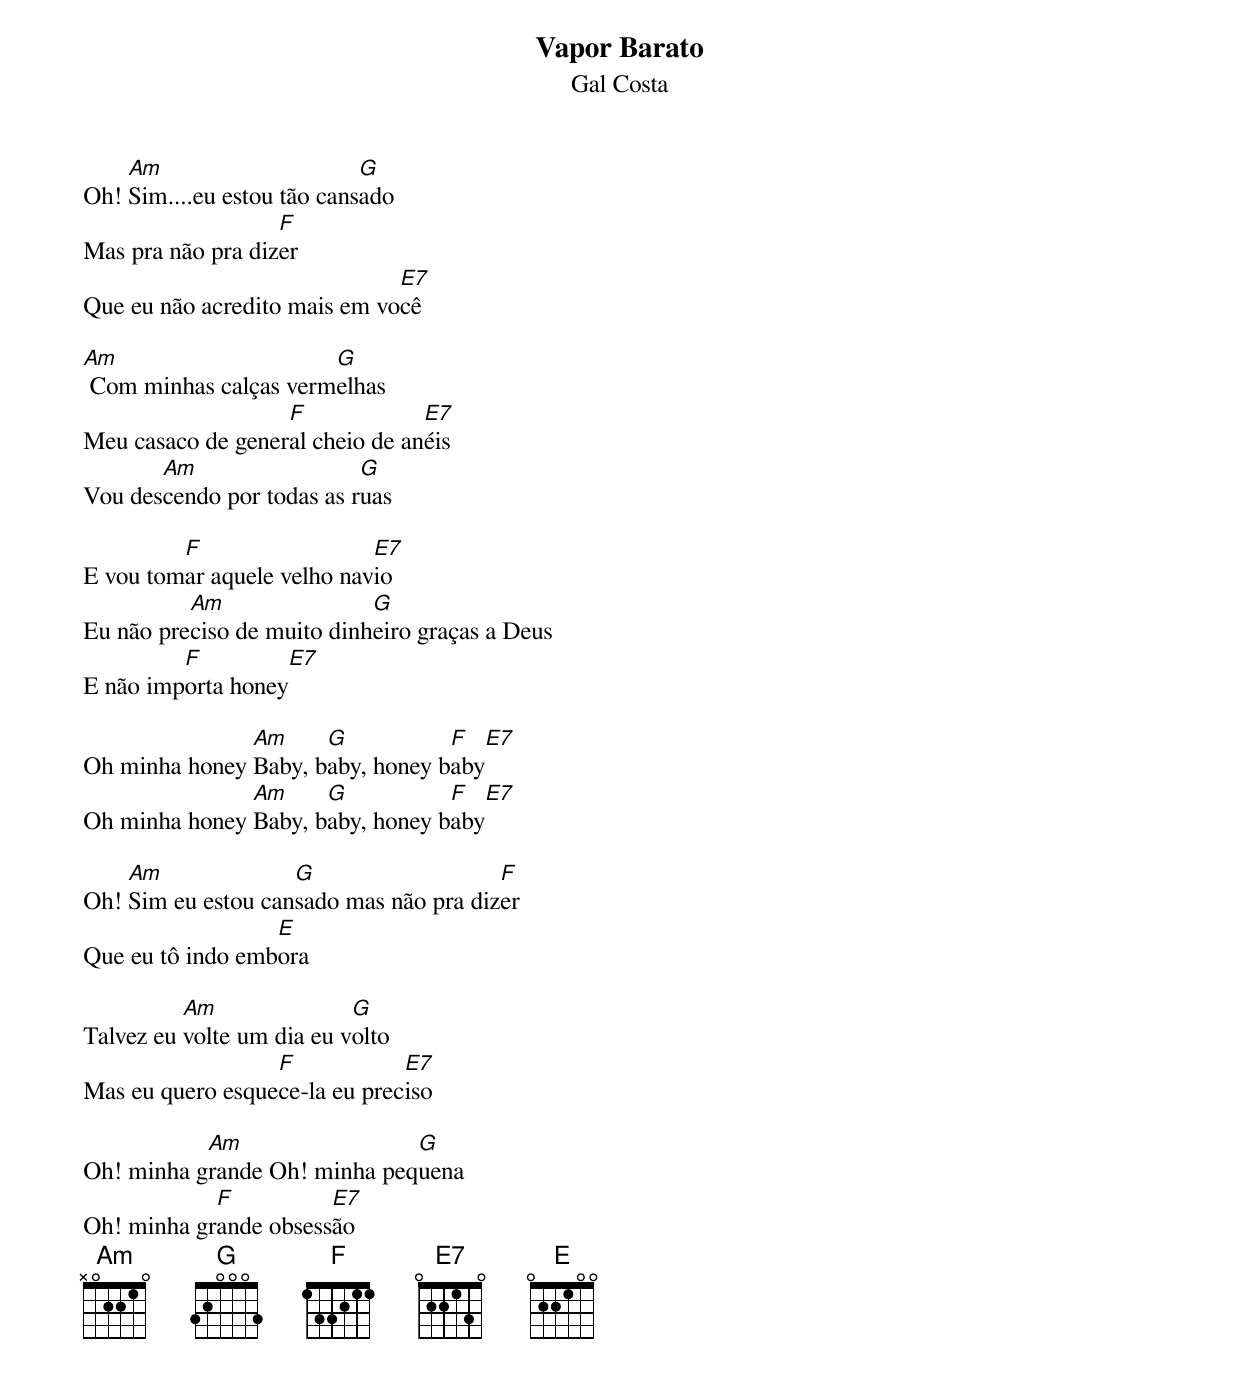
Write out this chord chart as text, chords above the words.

Vapor Barato
Gal Costa

    Am                      G
Oh! Sim....eu estou tão cansado
                   F
Mas pra não pra dizer
                              E7
Que eu não acredito mais em você

Am                     G
 Com minhas calças vermelhas
                   F             E7
Meu casaco de general cheio de anéis
       Am                  G
Vou descendo por todas as ruas

         F                  E7
E vou tomar aquele velho navio
          Am                G
Eu não preciso de muito dinheiro graças a Deus
         F            E7
E não importa honey

               Am     G           F    E7
Oh minha honey Baby, baby, honey baby
               Am     G           F    E7
Oh minha honey Baby, baby, honey baby

    Am              G                   F
Oh! Sim eu estou cansado mas não pra dizer
                  E
Que eu tô indo embora

          Am               G
Talvez eu volte um dia eu volto
                  F            E7
Mas eu quero esquece-la eu preciso

           Am                 G
Oh! minha grande Oh! minha pequena
            F          E7
Oh! minha grande obsessão
